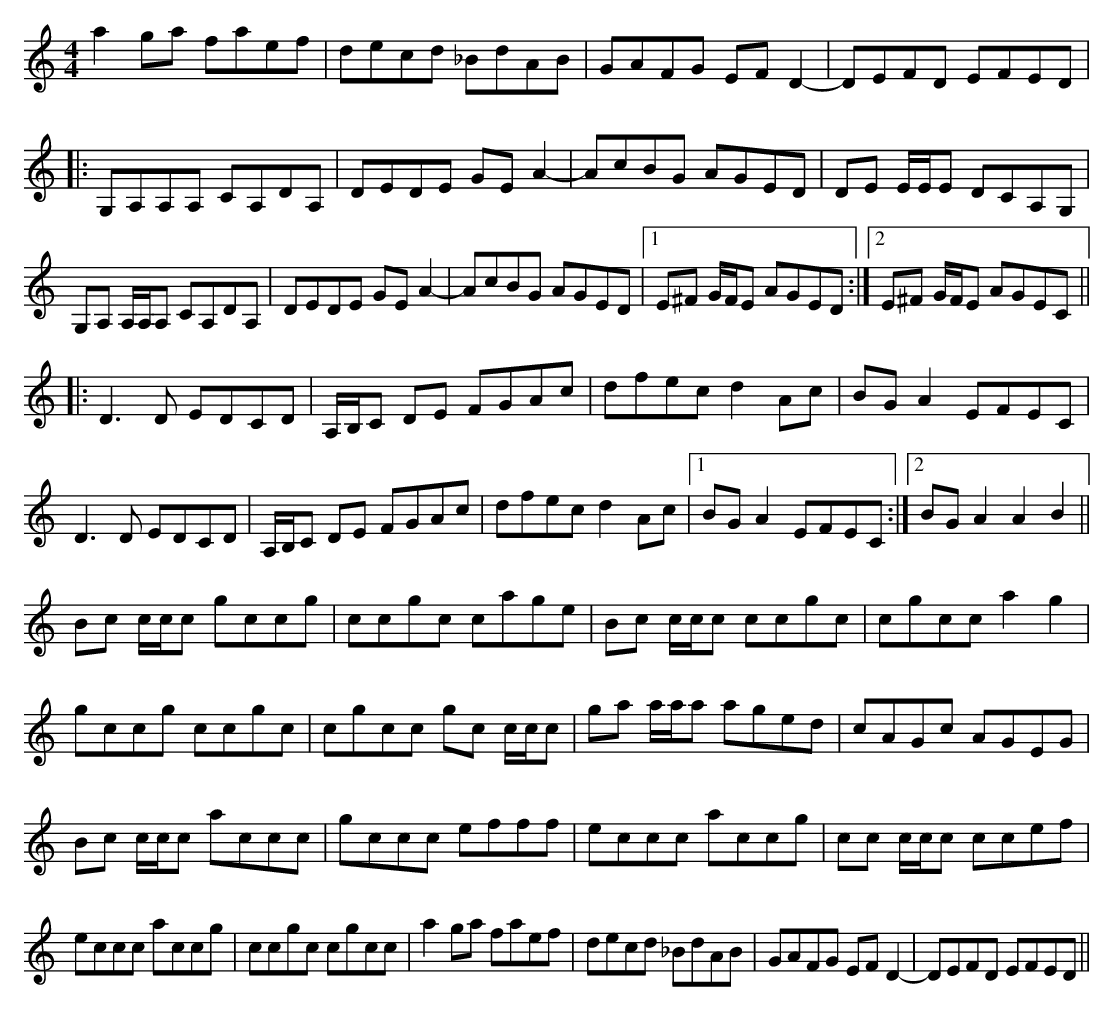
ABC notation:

X:1
M:4/4
K:Amin
a2 ga faef|decd _BdAB|GAFG EF D2-|DEFD EFED|
|:G,A,A,A, CA,DA,|DEDE GE A2-|AcBG AGED|DE E/E/E DCA,G,|
G,A, A,/A,/A, CA,DA,|DEDE GE A2-|AcBG AGED|1 E^F G/F/E AGED:|2 E^F G/F/E AGEC||
|:D3 D EDCD|A,/B,/C DE FGAc|dfec d2 Ac|BG A2 EFEC|
D3 D EDCD|A,/B,/C DE FGAc|dfec d2 Ac|1 BG A2 EFEC:|2 BG A2 A2 B2||
Bc c/c/c gccg|ccgc cage|Bc c/c/c ccgc|cgcc a2 g2|
gccg ccgc|cgcc gc c/c/c|ga a/a/a aged|cAGc AGEG|
Bc c/c/c accc|gccc efff|eccc accg|cc c/c/c ccef|
eccc accg|ccgc cgcc|a2 ga faef|decd _BdAB|GAFG EF D2-|DEFD EFED||
